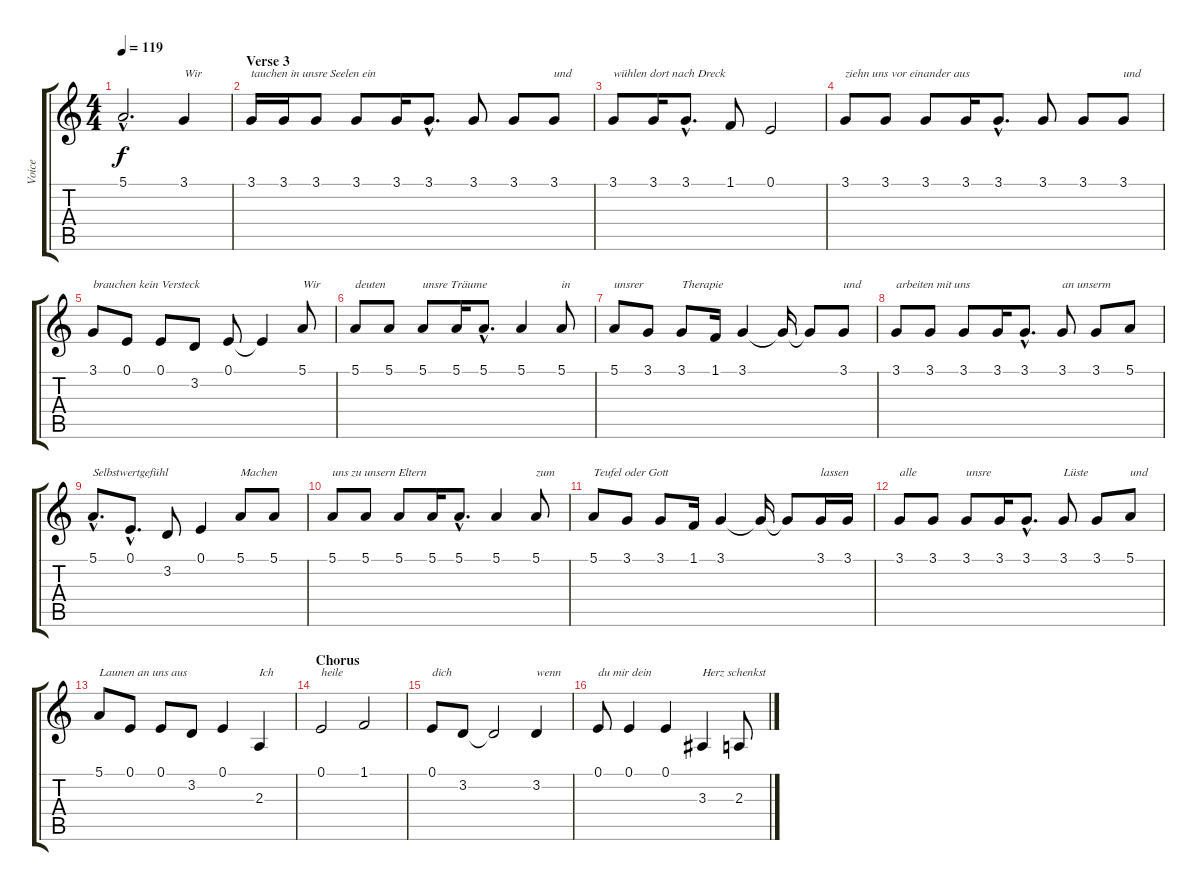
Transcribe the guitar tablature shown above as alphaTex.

\track ("Voice" "Voice") {instrument lead6voice}
\staff {score tabs}
\tuning (E4 B3 G3 D3 A2 E2) {hide}
\ts (4 4)
\tempo 119
\clef g2
\ks c
5.1{hac}.2{d dy f} 3.1.4{txt "Wir"} |
\section ("" "Verse 3")
3.1.16{txt "tauchen in unsre Seelen ein"} 3.1.16 3.1.8 3.1.8 3.1.16 3.1{hac}.8{d} 3.1.8 3.1.8 3.1.8{txt "und"} |
3.1.8{txt "wühlen dort nach Dreck"} 3.1.16 3.1{hac}.8{d} 1.1.8 0.1.2 |
3.1.8{txt "ziehn uns vor einander aus "} 3.1.8 3.1.8 3.1.16 3.1{hac}.8{d} 3.1.8 3.1.8 3.1.8{txt "und"} |
3.1.8{txt "brauchen kein Versteck"} 0.1.8 0.1.8 3.2.8 0.1.8 0.1{t}.4 5.1.8{txt "Wir"} |
5.1.8{txt "deuten "} 5.1.8 5.1.8{txt "unsre Träume"} 5.1.16 5.1{hac}.8{d} 5.1.4 5.1.8{txt "in"} |
5.1.8{txt "unsrer"} 3.1.8 3.1.8{txt "Therapie"} 1.1.16 3.1.4 3.1{t}.16 3.1{t}.8 3.1.8{txt "und"} |
3.1.8{txt "arbeiten mit uns"} 3.1.8 3.1.8 3.1.16 3.1{hac}.8{d} 3.1.8{txt "an unserm"} 3.1.8 5.1.8 |
5.1{hac}.8{d txt "Selbstwertgefühl"} 0.1{hac}.8{d} 3.2.8 0.1.4 5.1.8{txt "Machen"} 5.1.8 |
5.1.8{txt "uns zu unsern Eltern"} 5.1.8 5.1.8 5.1.16 5.1{hac}.8{d} 5.1.4 5.1.8{txt "zum "} |
5.1.8{txt "Teufel oder Gott"} 3.1.8 3.1.8 1.1.16 3.1.4 3.1{t}.16 3.1{t}.8 3.1.16{txt "lassen "} 3.1.16 |
3.1.8{txt "alle"} 3.1.8 3.1.8{txt "unsre"} 3.1.16 3.1{hac}.8{d} 3.1.8{txt "Lüste"} 3.1.8 5.1.8{txt "und"} |
5.1.8{txt "Launen an uns aus"} 0.1.8 0.1.8 3.2.8 0.1.4 2.3.4{txt "Ich"} |
\section ("" "Chorus")
0.1.2{txt "heile"} 1.1.2 |
0.1.8{txt "dich"} 3.2.8 3.2{t}.2 3.2.4{txt "wenn"} |
0.1.8{txt "du mir dein"} 0.1.4 0.1.4 3.3.4{txt "Herz schenkst"} 2.3.8
